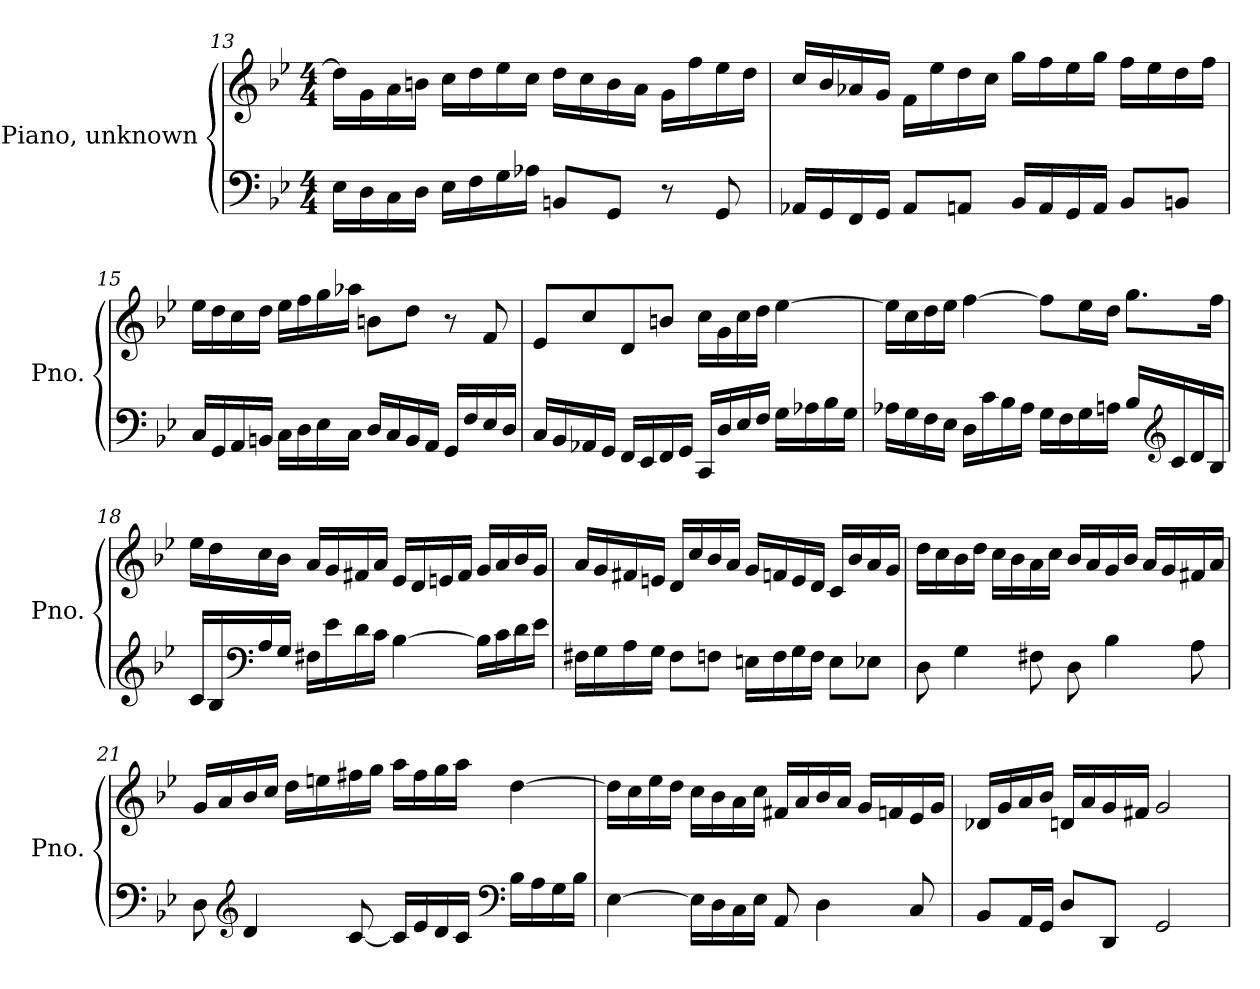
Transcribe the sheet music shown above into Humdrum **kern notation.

**kern	**kern
*part1	*part1
*staff2	*staff1
*I"Piano, unknown	*
*I'Pno.	*
!!LO:PB:g=z
*clefF4	*clefG2
*k[b-e-]	*k[b-e-]
*M4/4	*M4/4
=13	=13
16E-\LL	16dd\LL]
16D\	16g\
16C\	16a\
16D\JJ	16bn\JJ
16E-\LL	16cc\LL
16F\	16dd\
16G\	16ee-\
16A-X\JJ	16cc\JJ
8BBn/L	16dd\LL
.	16cc\
8GG/J	16b\
.	16a\JJ
8r	16g\LL
.	16ff\
8GG/	16ee-\
.	16dd\JJ
=14	=14
16AA-X/LL	16cc/LL
16GG/	16b-/
16FF/	16a-X/
16GG/JJ	16g/JJ
8AA-/L	16f\LL
.	16ee-\
8AAn/J	16dd\
.	16cc\JJ
16BB-/LL	16gg\LL
16AA/	16ff\
16GG/	16ee-\
16AA/JJ	16gg\JJ
8BB-/L	16ff\LL
.	16ee-\
8BBn/J	16dd\
.	16ff\JJ
!!LO:LB:g=z
=15	=15
16C/LL	16ee-\LL
16GG/	16dd\
16AA/	16cc\
16BBn/JJ	16dd\JJ
16C\LL	16ee-\LL
16D\	16ff\
16E-\	16gg\
16C\JJ	16aa-X\JJ
16D/LL	8bn\L
16C/	.
16BB/	8dd\J
16AA/JJ	.
16GG/LL	8r
16F/	.
16E-/	8f/
16D/JJ	.
=16	=16
16C/LL	8e-/L
16BB-/	.
16AA-X/	8cc/
16GG/JJ	.
16FF/LL	8d/
16EE-/	.
16FF/	8bn/J
16GG/JJ	.
16CC/LL	16cc\LL
16D/	16g\
16E-/	16cc\
16F/JJ	16dd\JJ
16G\LL	[4ee-\
16A-X\	.
16B-\	.
16G\JJ	.
!!LO:LB:g=z
=17	=17
16A-X\LL	16ee-\LL]
16G\	16cc\
16F\	16dd\
16E-\JJ	16ee-\JJ
16D\LL	[4ff\
16c\	.
16B-\	.
16A-\JJ	.
16G\LL	8ff\L]
16F\	.
16G\	16ee-\L
16An\JJ	16dd\JJ
16B-/LL	8.gg\L
*clefG2	*
16c/	.
16d/	.
16B-/JJ	16ff\Jk
=18	=18
16c/LL	16ee-\LL
16B-/	16dd\
*clefF4	*
16A/	16cc\
16G/JJ	16b-\JJ
16F#X\LL	16a/LL
16e-\	16g/
16d\	16f#X/
16c\JJ	16a/JJ
[4B-\	16e-/LL
.	16d/
.	16en/
.	16f#/JJ
16B-\LL]	16g/LL
16c\	16a/
16d\	16b-/
16e-\JJ	16g/JJ
!!LO:LB:g=z
=19	=19
16F#X\LL	16a/LL
16G\	16g/
16A\	16f#X/
16G\JJ	16en/JJ
8F#\L	16d/LL
.	16cc/
8Fn\J	16b-/
.	16a/JJ
16En\LL	16g/LL
16F\	16fn/
16G\	16e/
16F\JJ	16d/JJ
8E\L	16c/LL
.	16b-/
8E-X\J	16a/
.	16g/JJ
=20	=20
8D\	16dd\LL
.	16cc\
4G\	16b-\
.	16dd\JJ
.	16cc\LL
.	16b-\
8F#X\	16a\
.	16cc\JJ
8D\	16b-/LL
.	16a/
4B-\	16g/
.	16b-/JJ
.	16a/LL
.	16g/
8A\	16f#X/
.	16a/JJ
!!LO:LB:g=z
=21	=21
8D\	16g/LL
.	16a/
*clefG2	*
4d/	16b-/
.	16cc/JJ
.	16dd\LL
.	16een\
[8c/	16ff#X\
.	16gg\JJ
16c/LL]	16aa\LL
16e-/	16ff#\
16d/	16gg\
16c/JJ	16aa\JJ
*clefF4	*
16B-\LL	[4dd\
16A\	.
16G\	.
16B-\JJ	.
=22	=22
[4E-\	16dd\LL]
.	16cc\
.	16ee-\
.	16dd\JJ
16E-\LL]	16cc\LL
16D\	16b-\
16C\	16a\
16E-\JJ	16cc\JJ
8AA/	16f#X/LL
.	16a/
4D\	16b-/
.	16a/JJ
.	16g/LL
.	16fn/
8C/	16e-/
.	16g/JJ
!!LO:LB:g=z
=23	=23
8BB-/L	16d-X/LL
.	16g/
16AA/L	16a/
16GG/JJ	16b-/JJ
8D/L	16dn/LL
.	16a/
8DD/J	16g/
.	16f#X/JJ
2GG/	2g/
=	=
*-	*-
